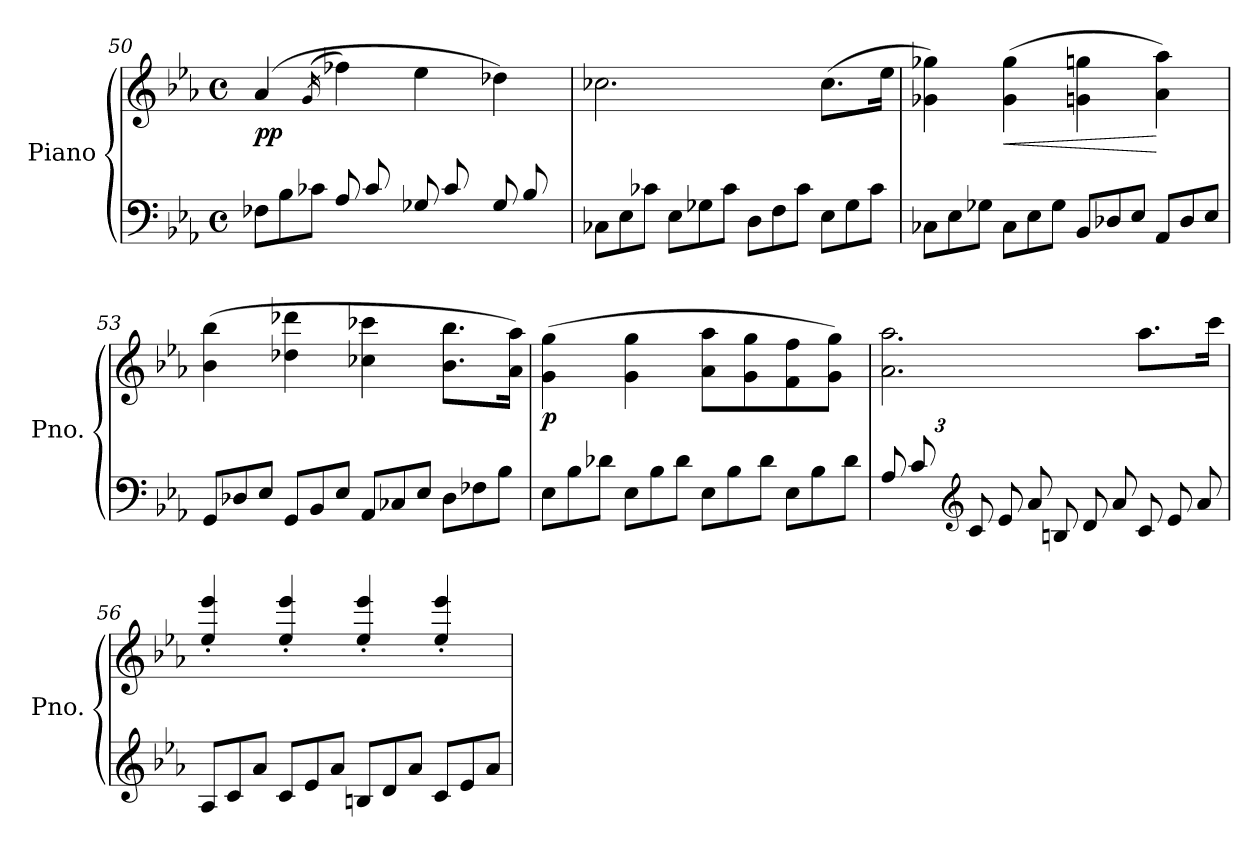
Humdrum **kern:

**kern	**kern	**dynam
*part1	*part1	*part1
*staff2	*staff1	*staff1/2
*I"Piano	*	*
*I'Pno.	*	*
*clefF4	*clefG2	*
*k[b-e-a-]	*k[b-e-a-]	*
*M4/4	*M4/4	*
*met(c)	*met(c)	*
*Xtuplet	*	*
=50	=50	=50
*	*^	*
!	!	!	!LO:DY:b
12F-X\L	(4a-/	12%5ryy	pp
12B-\	.	.	.
12c-X\J	.	.	.
.	(16qg/	.	.
12A-/L	4ff-X\)	.	.
12c-/	.	.	.
12ryy	.	12f-X\J	.
12G-X/L	4ee-\	6ryy	.
12c-/	.	.	.
12ryy	.	12e-\J	.
12G-/L	4dd-X\)	6ryy	.
12B-/	.	.	.
12ryy	.	12d-X\J	.
*	*v	*v	*
=51	=51	=51
12C-X\L	2.cc-X\	.
12E-\	.	.
12c-X\J	.	.
12E-\L	.	.
12G-X\	.	.
12c-\J	.	.
12D\L	.	.
12F\	.	.
12c-\J	.	.
12E-\L	(8.cc-\L	.
12G-\	.	.
12c-\J	.	.
.	16ee-\Jk	.
!!LO:LB:g=z
=52	=52	=52
12C-X\L	4g-X\ 4gg-X\)	.
12E-\	.	.
12G-X\J	.	.
!	!	!LO:HP:b
12C-\L	(4g-\ 4gg-\	<
12E-\	.	.
12G-\J	.	.
12BB-/L	4gn\ 4ggn\	.
12D-X/	.	.
12E-/J	.	.
12AA-/L	4a-\ 4aa-\)	[
12D-/	.	.
12E-/J	.	.
=53	=53	=53
12GG/L	(4b-\ 4bb-\	.
12D-X/	.	.
12E-/J	.	.
12GG/L	4dd-X\ 4ddd-X\	.
12BB-/	.	.
12E-/J	.	.
12AA-/L	4cc-X\ 4ccc-X\	.
12C-X/	.	.
12E-/J	.	.
12D-\L	8.b-\ 8.bb-\L	.
12F-X\	.	.
12B-\J	.	.
.	16a-\ 16aa-\Jk)	.
=54	=54	=54
!	!	!LO:DY:b
12E-\L	(4g\ 4gg\	p
12B-\	.	.
12d-X\J	.	.
12E-\L	4g\ 4gg\	.
12B-\	.	.
12d-\J	.	.
12E-\L	8a-\ 8aa-\L	.
12B-\	.	.
.	8g\ 8gg\	.
12d-\J	.	.
12E-\L	8f\ 8ff\	.
12B-\	.	.
.	8g\ 8gg\J)	.
12d-\J	.	.
!!LO:LB:g=z
=55	=55	=55
*	*^	*
12A-/L	2.a-\ 2.aa-\	6ryy	.
12c/	.	.	.
12ryy	.	12e-\J	.
*clefG2	*	*	*
12c/L	.	2.ryy	.
12e-/	.	.	.
12a-/J	.	.	.
12Bn/L	.	.	.
12d/	.	.	.
12a-/J	.	.	.
12c/L	8.aa-\L	.	.
12e-/	.	.	.
12a-/J	.	.	.
.	16ccc\Jk	.	.
*	*v	*v	*
=56	=56	=56
12A-/L	4ee-/' 4eee-/'	.
12c/	.	.
12a-/J	.	.
12c/L	4ee-/' 4eee-/'	.
12e-/	.	.
12a-/J	.	.
12Bn/L	4ee-/' 4eee-/'	.
12d/	.	.
12a-/J	.	.
12c/L	4ee-/' 4eee-/'	.
12e-/	.	.
12a-/J	.	.
=	=	=
*-	*-	*-
